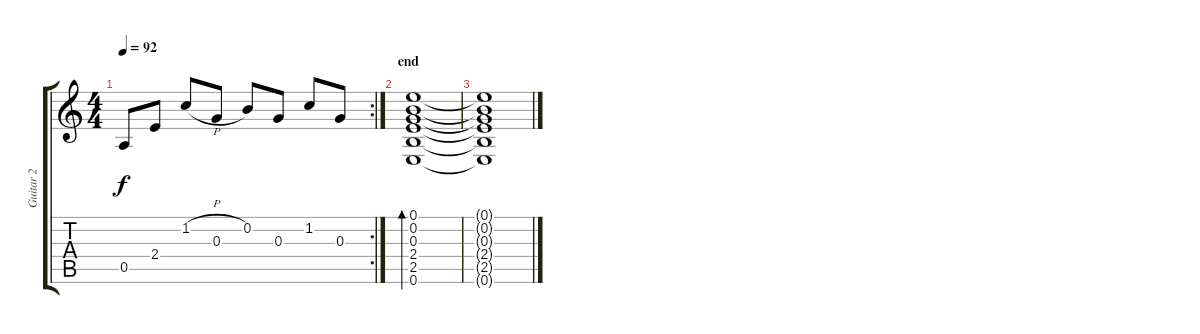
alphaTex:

\track ("Guitar 2" "Guitar 2") {instrument electricguitarclean}
\staff {score tabs}
\tuning (E4 B3 G3 D3 A2 E2) {hide}
\rc 2
\ts (4 4)
\tempo 92
\clef g2
\ks c
0.5.8{dy f} 2.4.8 1.2{h}.8 0.3.8 0.2.8 0.3.8 1.2.8 0.3.8 |
\section ("" "end")
(0.1 0.2 0.3 2.4 2.5 0.6).1{bd 240} |
(0.1{t} 0.2{t} 0.3{t} 2.4{t} 2.5{t} 0.6{t}).1
